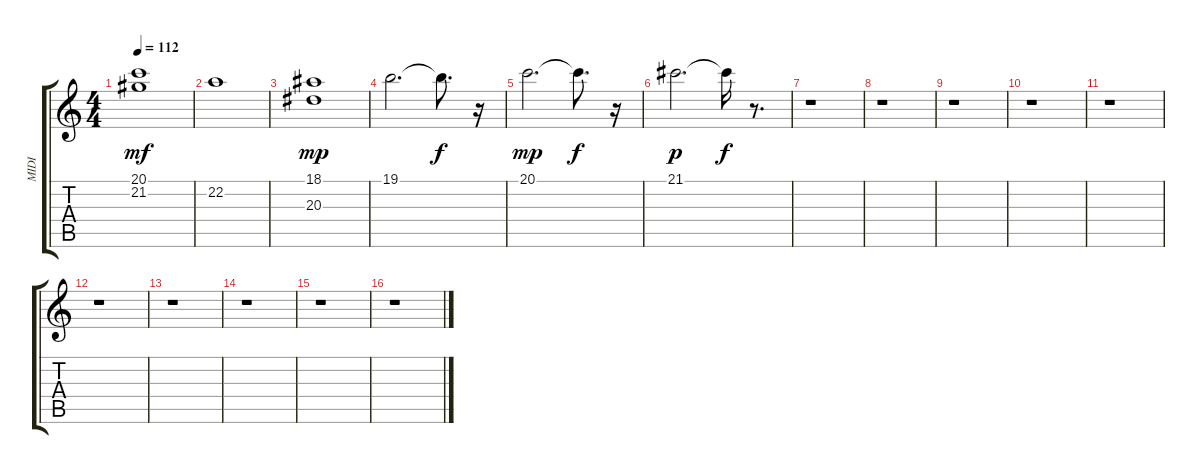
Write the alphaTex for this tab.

\track ("MIDI" "MIDI") {instrument rockorgan}
\staff {score tabs}
\tuning (E4 B3 G3 D3 A2 E2) {hide}
\ts (4 4)
\tempo 112
\clef g2
\ks c
(20.1 21.2).1{dy mf} |
22.2.1 |
(18.1 20.3).1{dy mp} |
19.1.2{d} 19.1{t}.8{d dy f} r.16 |
20.1.2{d dy mp} 20.1{t}.8{d dy f} r.16 |
21.1.2{d dy p} 21.1{t}.16{dy f} r.8{d} |
r.1 |
r.1 |
r.1 |
r.1 |
r.1 |
r.1 |
r.1 |
r.1 |
r.1 |
r.1
